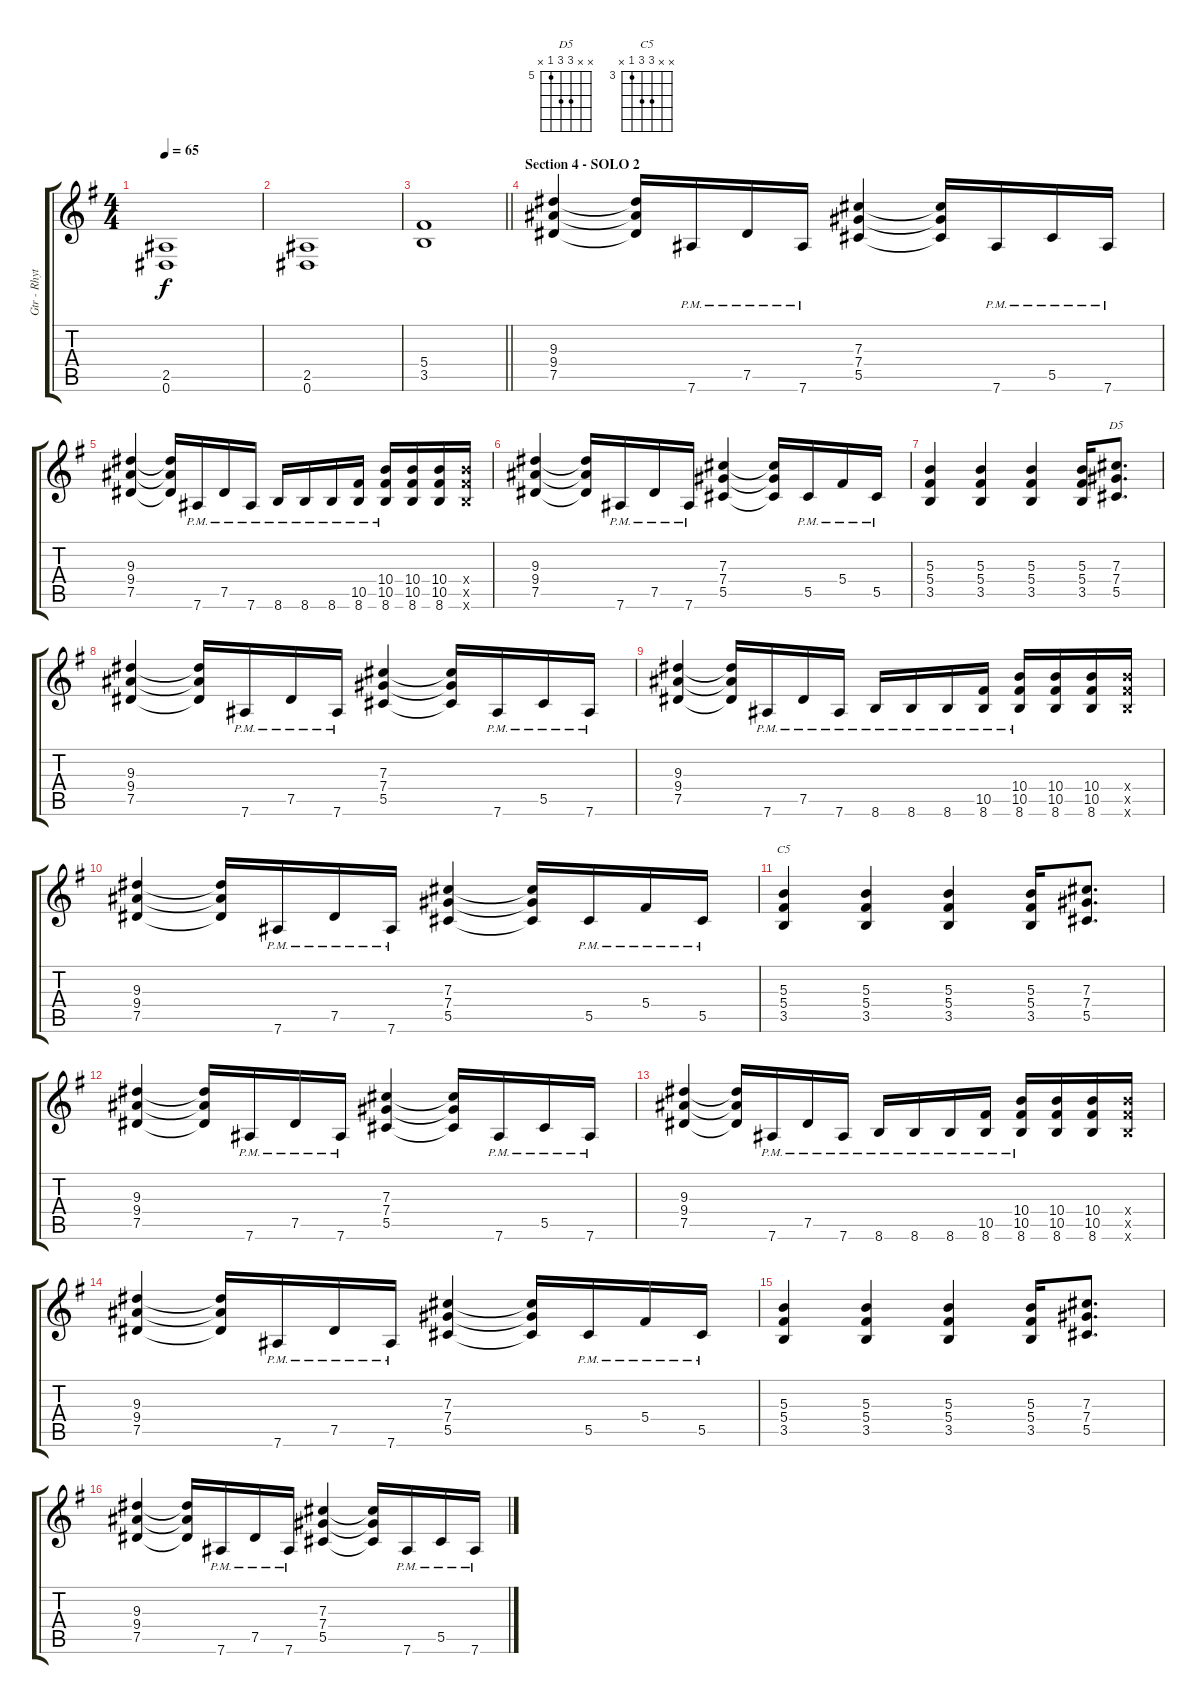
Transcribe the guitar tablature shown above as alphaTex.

\track ("Gtr - Rhythm 2" "Gtr - Rhyt") {instrument overdrivenguitar}
\staff {score tabs}
\tuning (Eb4 Bb3 Gb3 Db3 Ab2 Eb2) {hide}
\chord ("D5" x x 7 7 5 x) {firstfret 5}
\chord ("C5" x x 5 5 3 x) {firstfret 3}
\ts (4 4)
\tempo 65
\clef g2
\ks eminor
(2.5 0.6).1{dy f} |
(2.5 0.6).1 |
\barLineRight lightlight
(5.4 3.5).1 |
\section ("" "Section 4 - SOLO 2")
(9.3 9.4 7.5).4 (9.3{t} 9.4{t} 7.5{t}).16 7.6{pm}.16 7.5{pm}.16 7.6{pm}.16 (7.3 7.4 5.5).4 (7.3{t} 7.4{t} 5.5{t}).16 7.6{pm}.16 5.5{pm}.16 7.6{pm}.16 |
(9.3 9.4 7.5).4 (9.3{t} 9.4{t} 7.5{t}).16 7.6{pm}.16 7.5{pm}.16 7.6{pm}.16 8.6{pm}.16 8.6{pm}.16 8.6{pm}.16 (10.5{pm} 8.6{pm}).16 (10.4{pm} 10.5{pm} 8.6{pm}).16 (10.4 10.5 8.6).16 (10.4 10.5 8.6).16 (10.4{x} 10.5{x} 8.6{x}).16 |
(9.3 9.4 7.5).4 (9.3{t} 9.4{t} 7.5{t}).16 7.6{pm}.16 7.5{pm}.16 7.6{pm}.16 (7.3 7.4 5.5).4 (7.3{t} 7.4{t} 5.5{t}).16 5.5{pm}.16 5.4{pm}.16 5.5{pm}.16 |
(5.3 5.4 3.5).4 (5.3 5.4 3.5).4 (5.3 5.4 3.5).4 (5.3 5.4 3.5).16 (7.3 7.4 5.5).8{d ch "D5"} |
(9.3 9.4 7.5).4 (9.3{t} 9.4{t} 7.5{t}).16 7.6{pm}.16 7.5{pm}.16 7.6{pm}.16 (7.3 7.4 5.5).4 (7.3{t} 7.4{t} 5.5{t}).16 7.6{pm}.16 5.5{pm}.16 7.6{pm}.16 |
(9.3 9.4 7.5).4 (9.3{t} 9.4{t} 7.5{t}).16 7.6{pm}.16 7.5{pm}.16 7.6{pm}.16 8.6{pm}.16 8.6{pm}.16 8.6{pm}.16 (10.5{pm} 8.6{pm}).16 (10.4{pm} 10.5{pm} 8.6{pm}).16 (10.4 10.5 8.6).16 (10.4 10.5 8.6).16 (10.4{x} 10.5{x} 8.6{x}).16 |
(9.3 9.4 7.5).4 (9.3{t} 9.4{t} 7.5{t}).16 7.6{pm}.16 7.5{pm}.16 7.6{pm}.16 (7.3 7.4 5.5).4 (7.3{t} 7.4{t} 5.5{t}).16 5.5{pm}.16 5.4{pm}.16 5.5{pm}.16 |
(5.3 5.4 3.5).4{ch "C5"} (5.3 5.4 3.5).4 (5.3 5.4 3.5).4 (5.3 5.4 3.5).16 (7.3 7.4 5.5).8{d} |
(9.3 9.4 7.5).4 (9.3{t} 9.4{t} 7.5{t}).16 7.6{pm}.16 7.5{pm}.16 7.6{pm}.16 (7.3 7.4 5.5).4 (7.3{t} 7.4{t} 5.5{t}).16 7.6{pm}.16 5.5{pm}.16 7.6{pm}.16 |
(9.3 9.4 7.5).4 (9.3{t} 9.4{t} 7.5{t}).16 7.6{pm}.16 7.5{pm}.16 7.6{pm}.16 8.6{pm}.16 8.6{pm}.16 8.6{pm}.16 (10.5{pm} 8.6{pm}).16 (10.4{pm} 10.5{pm} 8.6{pm}).16 (10.4 10.5 8.6).16 (10.4 10.5 8.6).16 (10.4{x} 10.5{x} 8.6{x}).16 |
(9.3 9.4 7.5).4 (9.3{t} 9.4{t} 7.5{t}).16 7.6{pm}.16 7.5{pm}.16 7.6{pm}.16 (7.3 7.4 5.5).4 (7.3{t} 7.4{t} 5.5{t}).16 5.5{pm}.16 5.4{pm}.16 5.5{pm}.16 |
(5.3 5.4 3.5).4 (5.3 5.4 3.5).4 (5.3 5.4 3.5).4 (5.3 5.4 3.5).16 (7.3 7.4 5.5).8{d} |
(9.3 9.4 7.5).4 (9.3{t} 9.4{t} 7.5{t}).16 7.6{pm}.16 7.5{pm}.16 7.6{pm}.16 (7.3 7.4 5.5).4 (7.3{t} 7.4{t} 5.5{t}).16 7.6{pm}.16 5.5{pm}.16 7.6{pm}.16
